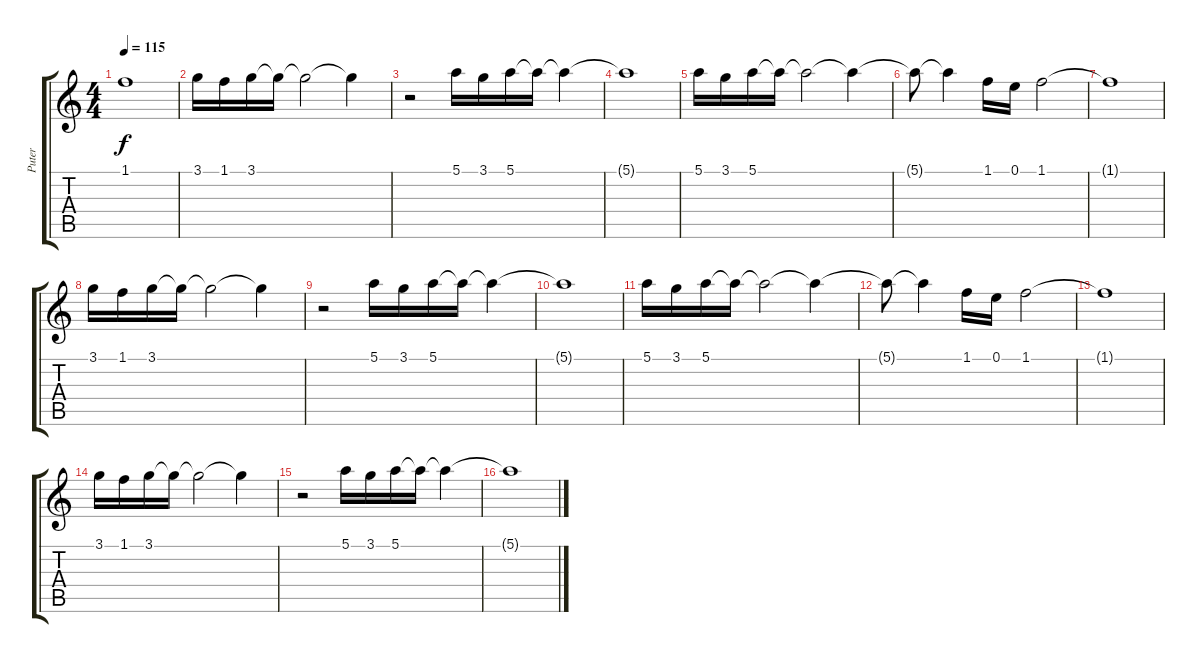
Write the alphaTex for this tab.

\track ("Puter" "Puter") {instrument distortionguitar}
\staff {score tabs}
\tuning (E4 B3 G3 D3 A2 E2) {hide}
\ts (4 4)
\tempo 115
\clef g2
\ks c
1.1{t}.1{dy f} |
3.1.16{instrument acousticguitarsteel} 1.1.16 3.1.16 3.1{t}.16 3.1{t}.2 3.1{t}.4 |
r.2{instrument acousticguitarsteel} 5.1.16 3.1.16 5.1.16 5.1{t}.16 5.1{t}.4 |
5.1{t}.1 |
5.1.16{instrument acousticguitarsteel} 3.1.16 5.1.16 5.1{t}.16 5.1{t}.2 5.1{t}.4 |
5.1{t}.8{instrument acousticguitarsteel} 5.1{t}.4 1.1.16 0.1.16 1.1.2 |
1.1{t}.1 |
3.1.16{instrument acousticguitarsteel} 1.1.16 3.1.16 3.1{t}.16 3.1{t}.2 3.1{t}.4 |
r.2{instrument acousticguitarsteel} 5.1.16 3.1.16 5.1.16 5.1{t}.16 5.1{t}.4 |
5.1{t}.1 |
5.1.16{instrument acousticguitarsteel} 3.1.16 5.1.16 5.1{t}.16 5.1{t}.2 5.1{t}.4 |
5.1{t}.8{instrument acousticguitarsteel} 5.1{t}.4 1.1.16 0.1.16 1.1.2 |
1.1{t}.1 |
3.1.16{instrument acousticguitarsteel} 1.1.16 3.1.16 3.1{t}.16 3.1{t}.2 3.1{t}.4 |
r.2{instrument acousticguitarsteel} 5.1.16 3.1.16 5.1.16 5.1{t}.16 5.1{t}.4 |
5.1{t}.1
